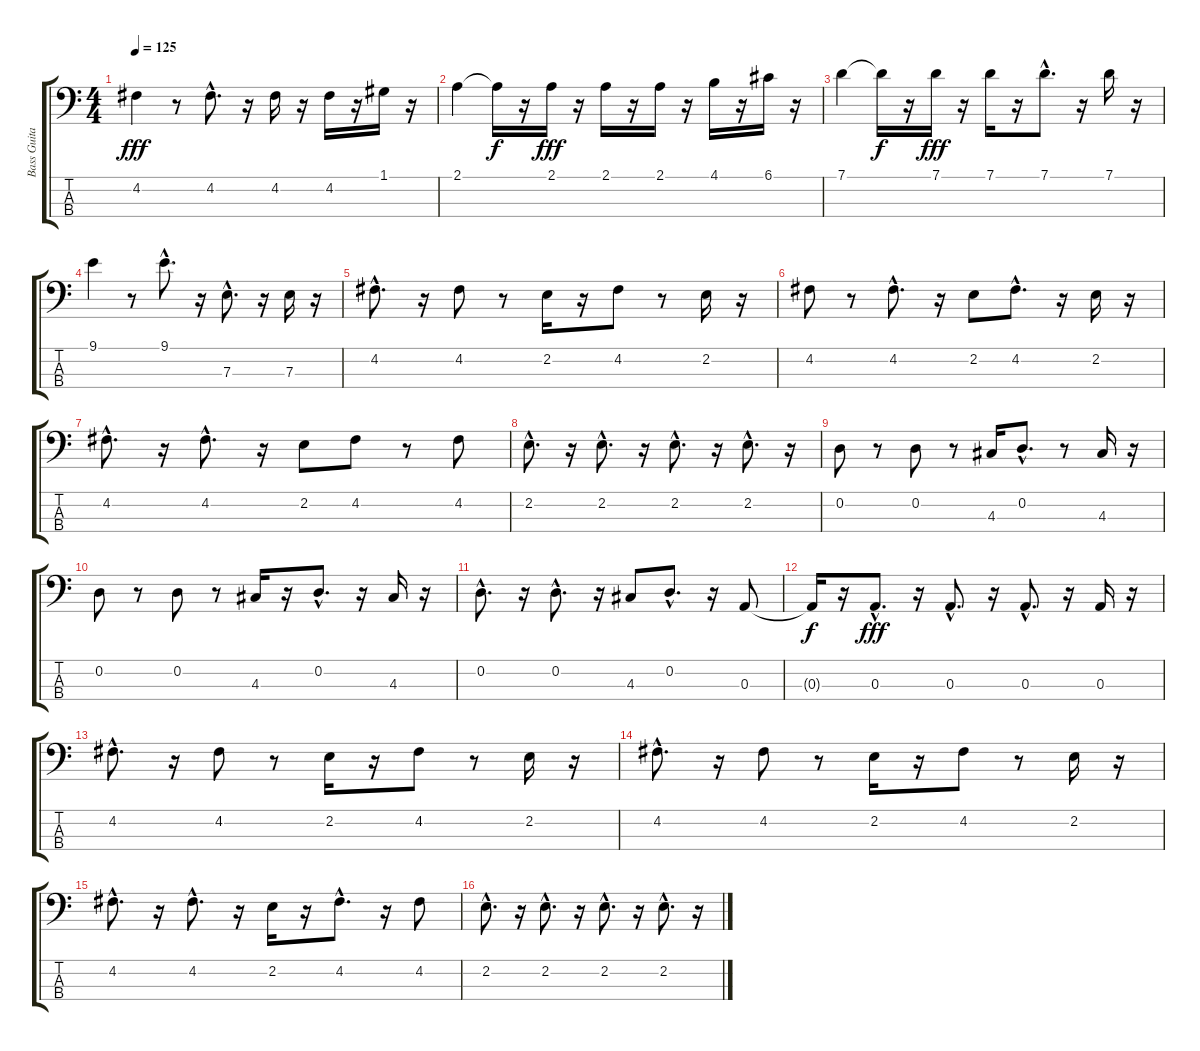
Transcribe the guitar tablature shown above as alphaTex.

\track ("Bass Guitar     " "Bass Guita") {instrument fretlessbass}
\staff {score tabs}
\tuning (G2 D2 A1 E1) {hide}
\ts (4 4)
\tempo 125
\clef f4
\ks c
4.2.4{dy fff} r.8 4.2{hac}.8{d} r.16 4.2.16 r.16 4.2.16 r.16 1.1.16 r.16 |
2.1.4 2.1{t}.16{dy f} r.16 2.1.16{dy fff} r.16 2.1.16 r.16 2.1.16 r.16 4.1.16 r.16 6.1.16 r.16 |
7.1.4 7.1{t}.16{dy f} r.16 7.1.16{dy fff} r.16 7.1.16 r.16 7.1{hac}.8{d} r.16 7.1.16 r.16 |
9.1.4 r.8 9.1{hac}.8{d} r.16 7.3{hac}.8{d} r.16 7.3.16 r.16 |
4.2{hac}.8{d} r.16 4.2.8 r.8 2.2.16 r.16 4.2.8 r.8 2.2.16 r.16 |
4.2.8 r.8 4.2{hac}.8{d} r.16 2.2.8 4.2{hac}.8{d} r.16 2.2.16 r.16 |
4.2{hac}.8{d} r.16 4.2{hac}.8{d} r.16 2.2.8 4.2.8 r.8 4.2.8 |
2.2{hac}.8{d} r.16 2.2{hac}.8{d} r.16 2.2{hac}.8{d} r.16 2.2{hac}.8{d} r.16 |
0.2.8 r.8 0.2.8 r.8 4.3.16 0.2{hac}.8{d} r.8 4.3.16 r.16 |
0.2.8 r.8 0.2.8 r.8 4.3.16 r.16 0.2{hac}.8{d} r.16 4.3.16 r.16 |
0.2{hac}.8{d} r.16 0.2{hac}.8{d} r.16 4.3.8 0.2{hac}.8{d} r.16 0.3.8 |
0.3{t}.16{dy f} r.16 0.3{hac}.8{d dy fff} r.16 0.3{hac}.8{d} r.16 0.3{hac}.8{d} r.16 0.3.16 r.16 |
4.2{hac}.8{d} r.16 4.2.8 r.8 2.2.16 r.16 4.2.8 r.8 2.2.16 r.16 |
4.2{hac}.8{d} r.16 4.2.8 r.8 2.2.16 r.16 4.2.8 r.8 2.2.16 r.16 |
4.2{hac}.8{d} r.16 4.2{hac}.8{d} r.16 2.2.16 r.16 4.2{hac}.8{d} r.16 4.2.8 |
2.2{hac}.8{d} r.16 2.2{hac}.8{d} r.16 2.2{hac}.8{d} r.16 2.2{hac}.8{d} r.16
